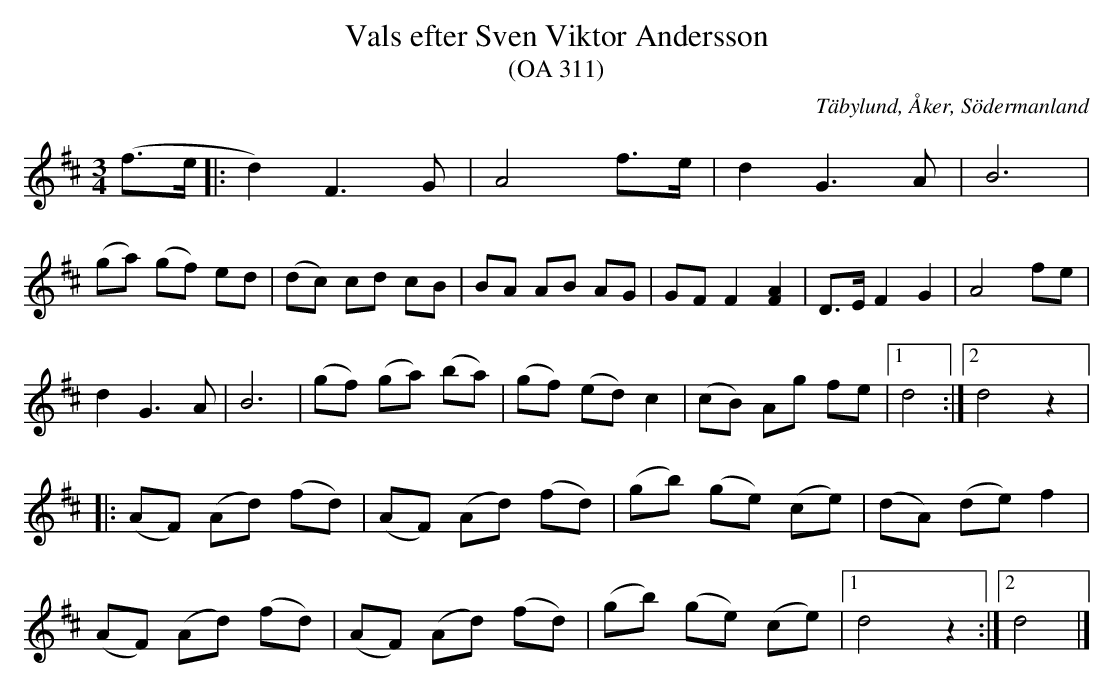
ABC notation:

X:1
T:Vals efter Sven Viktor Andersson
T:(OA 311)
O:Täbylund, Åker, Södermanland
M:3/4
L:1/4
Q:140
K:D
V:1
(f/>e/ |: d) F3/2 G/ | A2 f/>e/ | d G3/2 A/ |  B3 |
(g/a/) (g/f/) e/d/ | (d/c/) c/d/ c/B/ | B/A/ A/B/ A/G/ |  G/F/ F [FA] | D/>E/ F G | A2 f/e/ |
d G3/2 A/ |  B3 | (g/f/) (g/a/) (b/a/) | (g/f/) (e/d/) c | (c/B/) A/g/ f/e/ |1  d2 :|2 d2 z |:
(A/F/) (A/d/) (f/d/) | (A/F/) (A/d/) (f/d/) |  (g/b/) (g/e/) (c/e/) | (d/A/) (d/e/) f |
(A/F/) (A/d/) (f/d/) | (A/F/) (A/d/) (f/d/) |  (g/b/) (g/e/) (c/e/) |1 d2 z :|2 d2 |]
